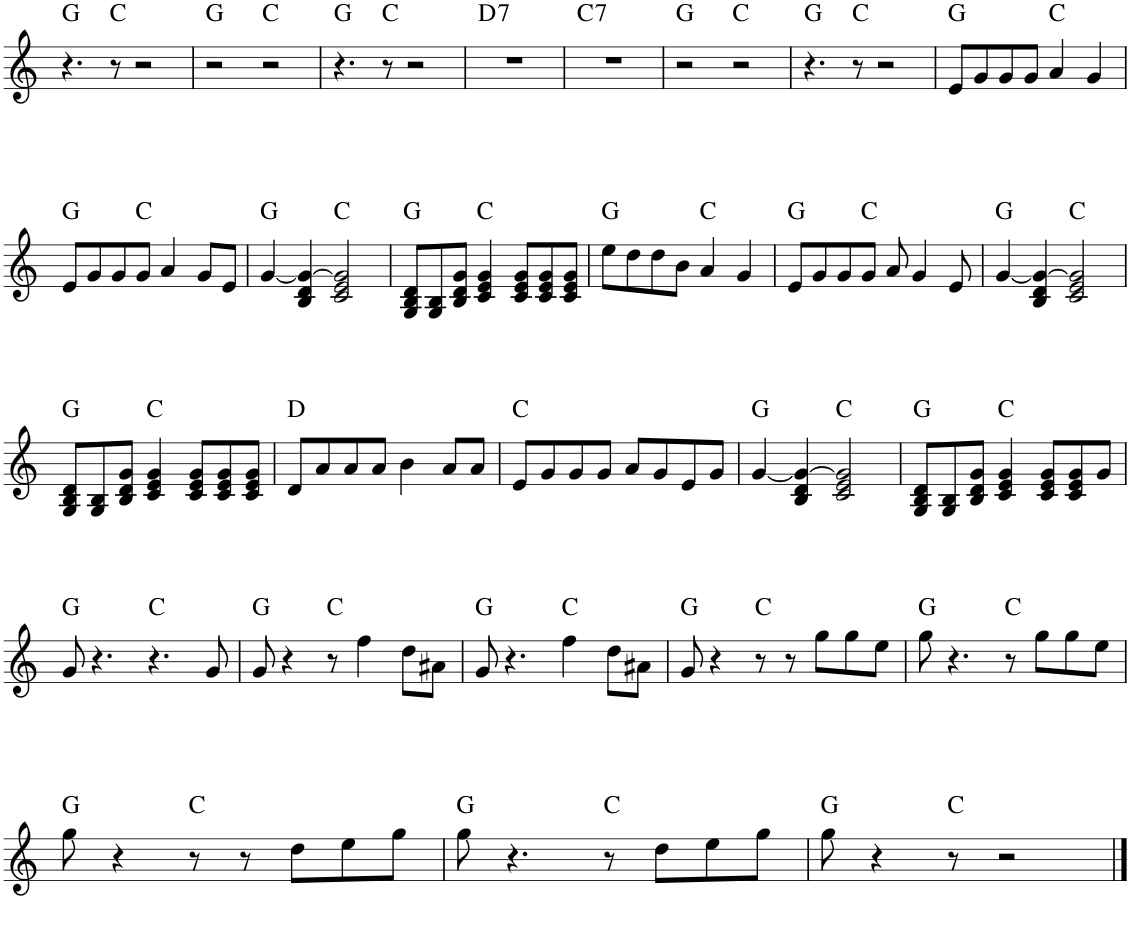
**kern	**harte
*part1	*part1
*staff1	*
*I"Piano	*
*I'Pno.	*
!!LO:PB:g=z
*clefG2	*
*k[]	*
*M4/4	*
=46	=46
4.r	G:maj
8r	C:maj
2r	.
=47	=47
2r	G:maj
2r	C:maj
=48	=48
4.r	G:maj
8r	C:maj
2r	.
=49	=49
!	!LO:H:kt=7
1r	D:7
=50	=50
!	!LO:H:kt=7
1r	C:7
=51	=51
2r	G:maj
2r	C:maj
=52	=52
4.r	G:maj
8r	C:maj
2r	.
=53	=53
8e/L	G:maj
8g/	.
8g/	.
8g/J	.
4a/	C:maj
4g/	.
!!LO:LB:g=z
=54	=54
8e/L	G:maj
8g/	.
8g/	.
8g/J	C:maj
4a/	.
8g/L	.
8e/J	.
=55	=55
[4g/	G:maj
4B/ 4d/ 4g/_	.
2c/ 2e/ 2g/]	C:maj
=56	=56
8G/ 8B/ 8d/L	G:maj
8G/ 8B/	.
8B/ 8d/ 8g/J	.
4c/ 4e/ 4g/	C:maj
8c/ 8e/ 8g/L	.
8c/ 8e/ 8g/	.
8c/ 8e/ 8g/J	.
=57	=57
8ee\L	G:maj
8dd\	.
8dd\	.
8b\J	.
4a/	C:maj
4g/	.
=58	=58
8e/L	G:maj
8g/	.
8g/	.
8g/J	C:maj
8a/	.
4g/	.
8e/	.
=59	=59
[4g/	G:maj
4B/ 4d/ 4g/_	.
2c/ 2e/ 2g/]	C:maj
!!LO:LB:g=z
=60	=60
8G/ 8B/ 8d/L	G:maj
8G/ 8B/	.
8B/ 8d/ 8g/J	.
4c/ 4e/ 4g/	C:maj
8c/ 8e/ 8g/L	.
8c/ 8e/ 8g/	.
8c/ 8e/ 8g/J	.
=61	=61
8d/L	D:maj
8a/	.
8a/	.
8a/J	.
4b\	.
8a/L	.
8a/J	.
=62	=62
8e/L	C:maj
8g/	.
8g/	.
8g/J	.
8a/L	.
8g/	.
8e/	.
8g/J	.
=63	=63
[4g/	G:maj
4B/ 4d/ 4g/_	.
2c/ 2e/ 2g/]	C:maj
=64	=64
8G/ 8B/ 8d/L	G:maj
8G/ 8B/	.
8B/ 8d/ 8g/J	.
4c/ 4e/ 4g/	C:maj
8c/ 8e/ 8g/L	.
8c/ 8e/ 8g/	.
8g/J	.
!!LO:LB:g=z
=65	=65
8g/	G:maj
4.r	.
4.r	C:maj
8g/	.
=66	=66
8g/	G:maj
4r	.
8r	C:maj
4ff\	.
8dd\L	.
8a#X\J	.
=67	=67
8g/	G:maj
4.r	.
4ff\	C:maj
8dd\L	.
8a#X\J	.
=68	=68
8g/	G:maj
4r	.
8r	C:maj
8r	.
8gg\L	.
8gg\	.
8ee\J	.
=69	=69
8gg\	G:maj
4.r	.
8r	C:maj
8gg\L	.
8gg\	.
8ee\J	.
!!LO:LB:g=z
=70	=70
8gg\	G:maj
4r	.
8r	C:maj
8r	.
8dd\L	.
8ee\	.
8gg\J	.
=71	=71
8gg\	G:maj
4.r	.
8r	C:maj
8dd\L	.
8ee\	.
8gg\J	.
=72	=72
8gg\	G:maj
4r	.
8r	C:maj
2r	.
==	==
*-	*-
